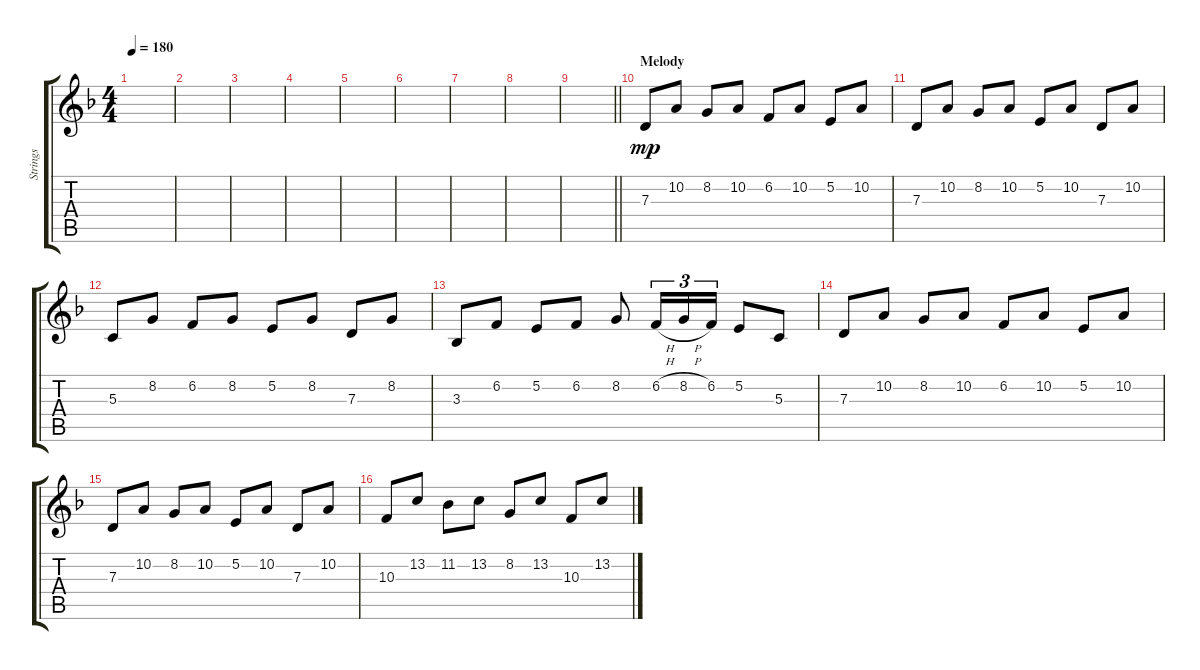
\track ("Strings" "Strings") {instrument stringensemble1}
\staff {score tabs}
\tuning (E4 B3 G3 D3 A2 E2) {hide}
\ts (4 4)
\tempo 180
\clef g2
\ks dminor
|
|
|
|
|
|
|
|
\barLineRight lightlight
|
\section ("" "Melody")
7.3.8{dy mp} 10.2.8 8.2.8 10.2.8 6.2.8 10.2.8 5.2.8 10.2.8 |
7.3.8 10.2.8 8.2.8 10.2.8 5.2.8 10.2.8 7.3.8 10.2.8 |
5.3.8 8.2.8 6.2.8 8.2.8 5.2.8 8.2.8 7.3.8 8.2.8 |
3.3.8 6.2.8 5.2.8 6.2.8 8.2.8 6.2{h}.16{tu (3 2)} 8.2{h}.16{tu (3 2)} 6.2.16{tu (3 2)} 5.2.8 5.3.8 |
7.3.8 10.2.8 8.2.8 10.2.8 6.2.8 10.2.8 5.2.8 10.2.8 |
7.3.8 10.2.8 8.2.8 10.2.8 5.2.8 10.2.8 7.3.8 10.2.8 |
10.3.8 13.2.8 11.2.8 13.2.8 8.2.8 13.2.8 10.3.8 13.2.8
